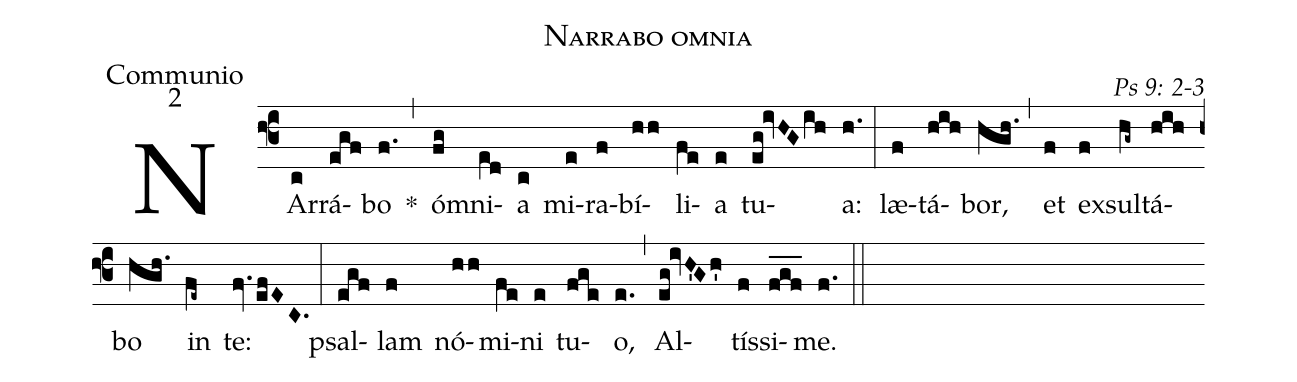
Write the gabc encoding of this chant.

name: Narrabo omnia;
office-part: Communio;
mode: 2;
commentary: Ps 9: 2-3;
%%
(f3) NAr(c)rá(egf)bo(f.) *(,) óm(fg)ni(e[ll:1]d)a(c) mi(e)ra(f)bí(hh)li(fe)a(e) tu(eg!ivHGih)a:(h.) (:)
læ(f)tá(hih)bor,(hgh.) (,) et(f) ex(f)sul(hg~)tá(hih)bo(hgh.) in(fe~) te:(fv.efEC.) (:)
psal(egf)lam(f) nó(hh)mi(fe)ni(e) tu(fge)o,(e.) (,) Al(eg!ivH'Gh')tís(f)si(f_g_f_)me.(f.) (::)
